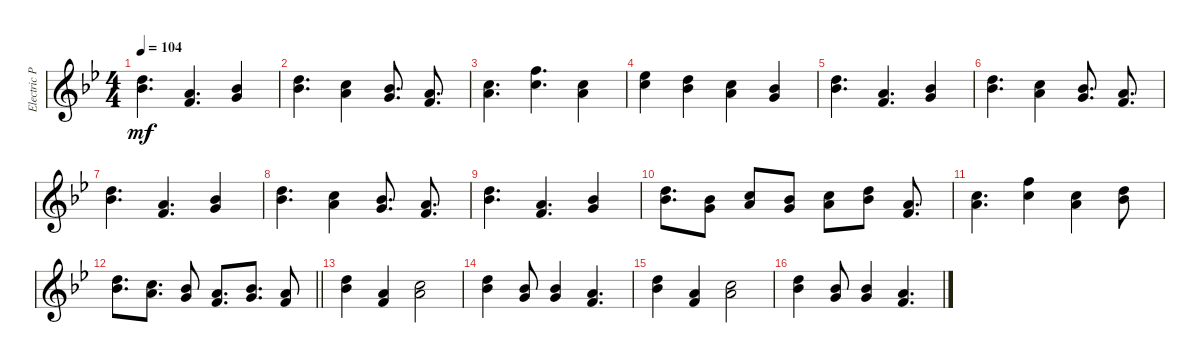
\track ("Electric Piano (Staff 1)" "Electric P") {instrument electricgrandpiano}
\staff {score}
\tuning (E4 B3 G3 D3 A2 E2 B1) {hide}
\ts (4 4)
\tempo 104
\clef g2
\ks bb
(6.1 15.2).4{d dy mf} (5.1 6.2).4{d} (3.1 11.2).4 |
(10.1 11.2).4{d} (8.1 10.2).4 (6.1 8.2).8{d} (5.1 6.2).8{d} |
(8.1 10.2).4{d} (8.1 18.2).4{d} (8.1 10.2).4 |
(11.1 13.2).4 (10.1 11.2).4 (8.1 10.2).4 (6.1 8.2).4 |
(6.1 15.2).4{d} (5.1 6.2).4{d} (3.1 11.2).4 |
(10.1 11.2).4{d} (8.1 10.2).4 (6.1 8.2).8{d} (5.1 6.2).8{d} |
(6.1 15.2).4{d} (5.1 6.2).4{d} (3.1 11.2).4 |
(10.1 11.2).4{d} (8.1 10.2).4 (6.1 8.2).8{d} (5.1 6.2).8{d} |
(6.1 15.2).4{d} (5.1 6.2).4{d} (3.1 11.2).4 |
(10.1 11.2).8{d} (6.1 8.2).8 (5.1 13.2).8 (3.1 11.2).8 (5.1 13.2).8 (10.1 11.2).8 (5.1 6.2).8{d} |
(5.1 13.2).4{d} (8.1 18.2).4 (8.1 10.2).4 (6.1 15.2).8 |
\barLineRight lightlight
(10.1 11.2).8{d} (8.1 10.2).8{d} (6.1 8.2).8 (5.1 6.2).8{d} (3.1 11.2).8{d} (1.1 10.2).8 |
(10.1 11.2).4 (5.1 6.2).4 (8.1 10.2).2 |
(10.1 11.2).4 (6.1 8.2).8 (6.1 8.2).4 (5.1 6.2).4{d} |
(10.1 11.2).4 (5.1 6.2).4 (8.1 10.2).2 |
(10.1 11.2).4 (6.1 8.2).8 (6.1 8.2).4 (5.1 6.2).4{d}
